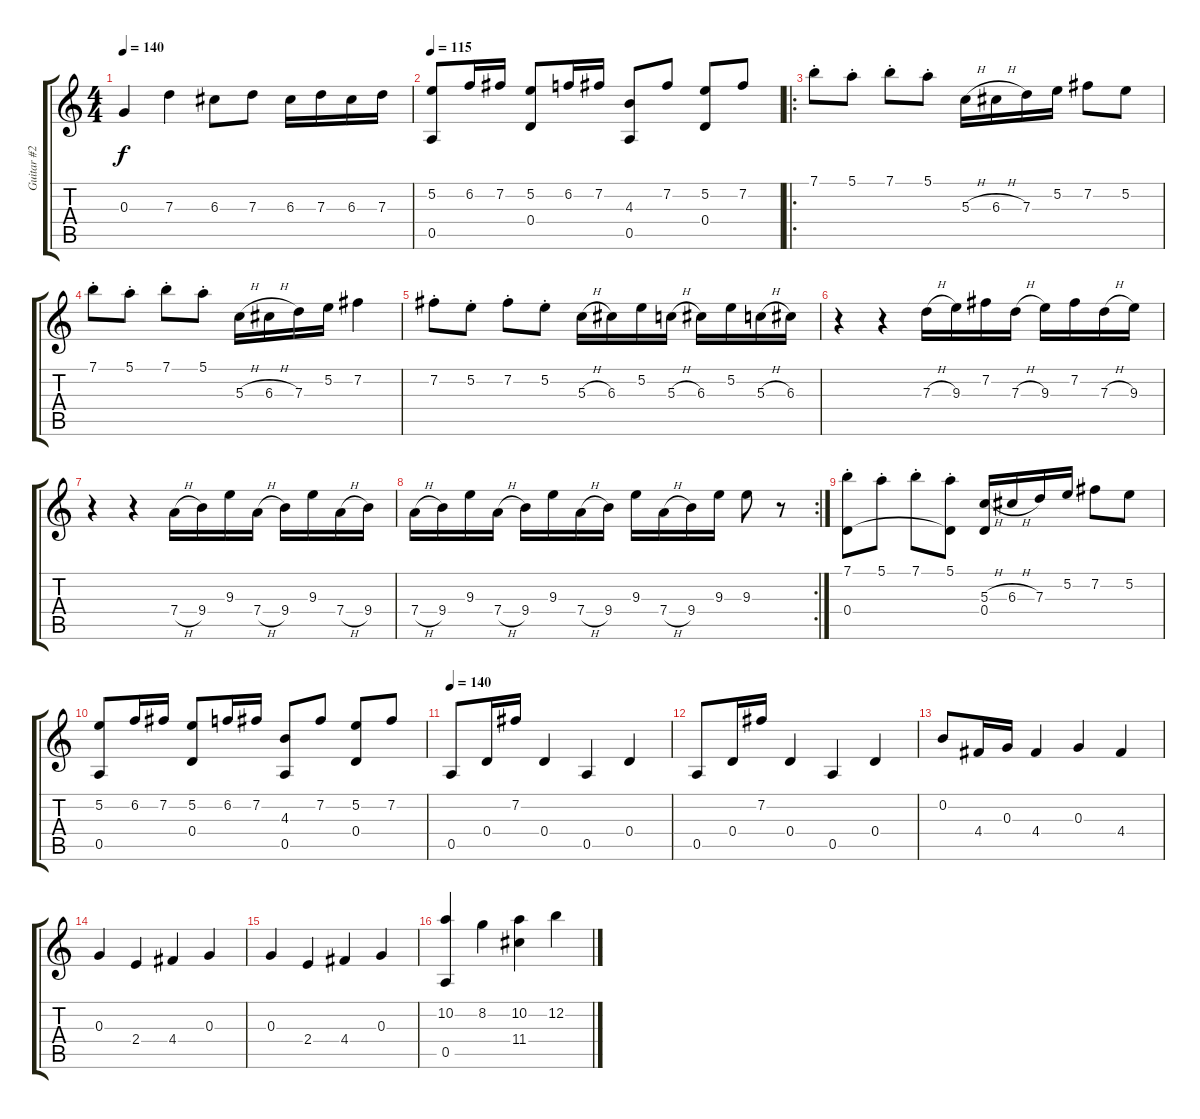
\track ("Guitar #2" "Guitar #2") {instrument acousticguitarsteel}
\staff {score tabs}
\tuning (E4 B3 G3 D3 A2 E2) {hide}
\ts (4 4)
\tempo 140
\clef g2
\ks c
0.3.4{dy f} 7.3.4 6.3.8 7.3.8 6.3.16 7.3.16 6.3.16 7.3.16 |
\tempo 115
(5.2 0.5).8 6.2.16 7.2.16 (5.2 0.4).8 6.2.16 7.2.16 (4.3 0.5).8 7.2.8 (5.2 0.4).8 7.2.8 |
\ro
7.1{st}.8 5.1{st}.8 7.1{st}.8 5.1{st}.8 5.3{h}.16 6.3{h}.16 7.3.16 5.2.16 7.2.8 5.2.8 |
7.1{st}.8 5.1{st}.8 7.1{st}.8 5.1{st}.8 5.3{h}.16 6.3{h}.16 7.3.16 5.2.16 7.2.4 |
7.2{st}.8 5.2{st}.8 7.2{st}.8 5.2{st}.8 5.3{h}.16 6.3.16 5.2.16 5.3{h}.16 6.3.16 5.2.16 5.3{h}.16 6.3.16 |
r.4 r.4 7.3{h}.16 9.3.16 7.2.16 7.3{h}.16 9.3.16 7.2.16 7.3{h}.16 9.3.16 |
r.4 r.4 7.4{h}.16 9.4.16 9.3.16 7.4{h}.16 9.4.16 9.3.16 7.4{h}.16 9.4.16 |
\rc 2
7.4{h}.16 9.4.16 9.3.16 7.4{h}.16 9.4.16 9.3.16 7.4{h}.16 9.4.16 9.3.16 7.4{h}.16 9.4.16 9.3.16 9.3.8 r.8 |
(7.1{st} 0.4).8 5.1{st}.8 7.1{st}.8 (5.1{st} 0.4{t}).8 (5.3{h} 0.4).16 6.3{h}.16 7.3.16 5.2.16 7.2.8 5.2.8 |
(5.2 0.5).8 6.2.16 7.2.16 (5.2 0.4).8 6.2.16 7.2.16 (4.3 0.5).8 7.2.8 (5.2 0.4).8 7.2.8 |
\tempo 140
0.5.8 0.4.16 7.2.16 0.4.4 0.5.4 0.4.4 |
0.5.8 0.4.16 7.2.16 0.4.4 0.5.4 0.4.4 |
0.2.8 4.4.16 0.3.16 4.4.4 0.3.4 4.4.4 |
0.3.4 2.4.4 4.4.4 0.3.4 |
0.3.4 2.4.4 4.4.4 0.3.4 |
(10.2 0.5).4 8.2.4 (10.2 11.4).4 12.2.4
